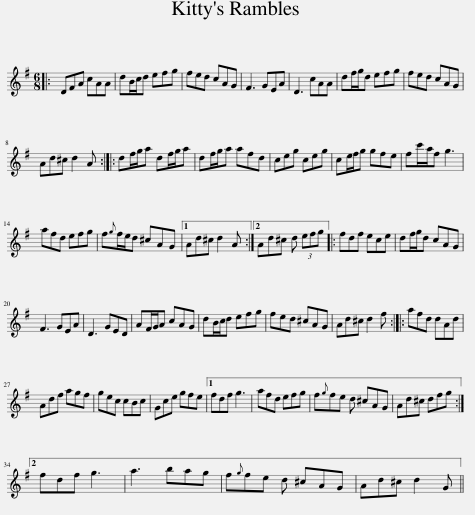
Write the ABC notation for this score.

X:1
L:1/8
M:6/8
I:linebreak $
K:G
V:1 treble
V:1
|: DFA cAA | dB/c/d efg | fed cAG | F3 GEA | D3 cAA | %5
 df/g/d efg | fed cAG |$ Ad^c d2 A :: df/g/a df/g/a | df/g/a afd | %10
 ceg ceg | ce/f/g gfe | fc'/a/f g3 |$ afd efg | f{g}f/e/d ^cAG |1 %15
 Ad^c d2 A :|2 Ad^c d (3efg |: fdf ece | df/g/d cAG |$ F3 GEA | %20
 D3 GED | AF/G/A cAG | dB/c/d efg | fed ^cAG | Ad^c d2 f :: %25
 afd dAd |$ Adf agf | gec cBc | Gce gfe |1 fdf g3 | %30
 afd efg | f{g}fe d ^cAG | Ad^c dfg :|2$ fdf g3 | a3 bag | %35
 f{g}fe d ^cAG | Ad^c d2 G || %37
